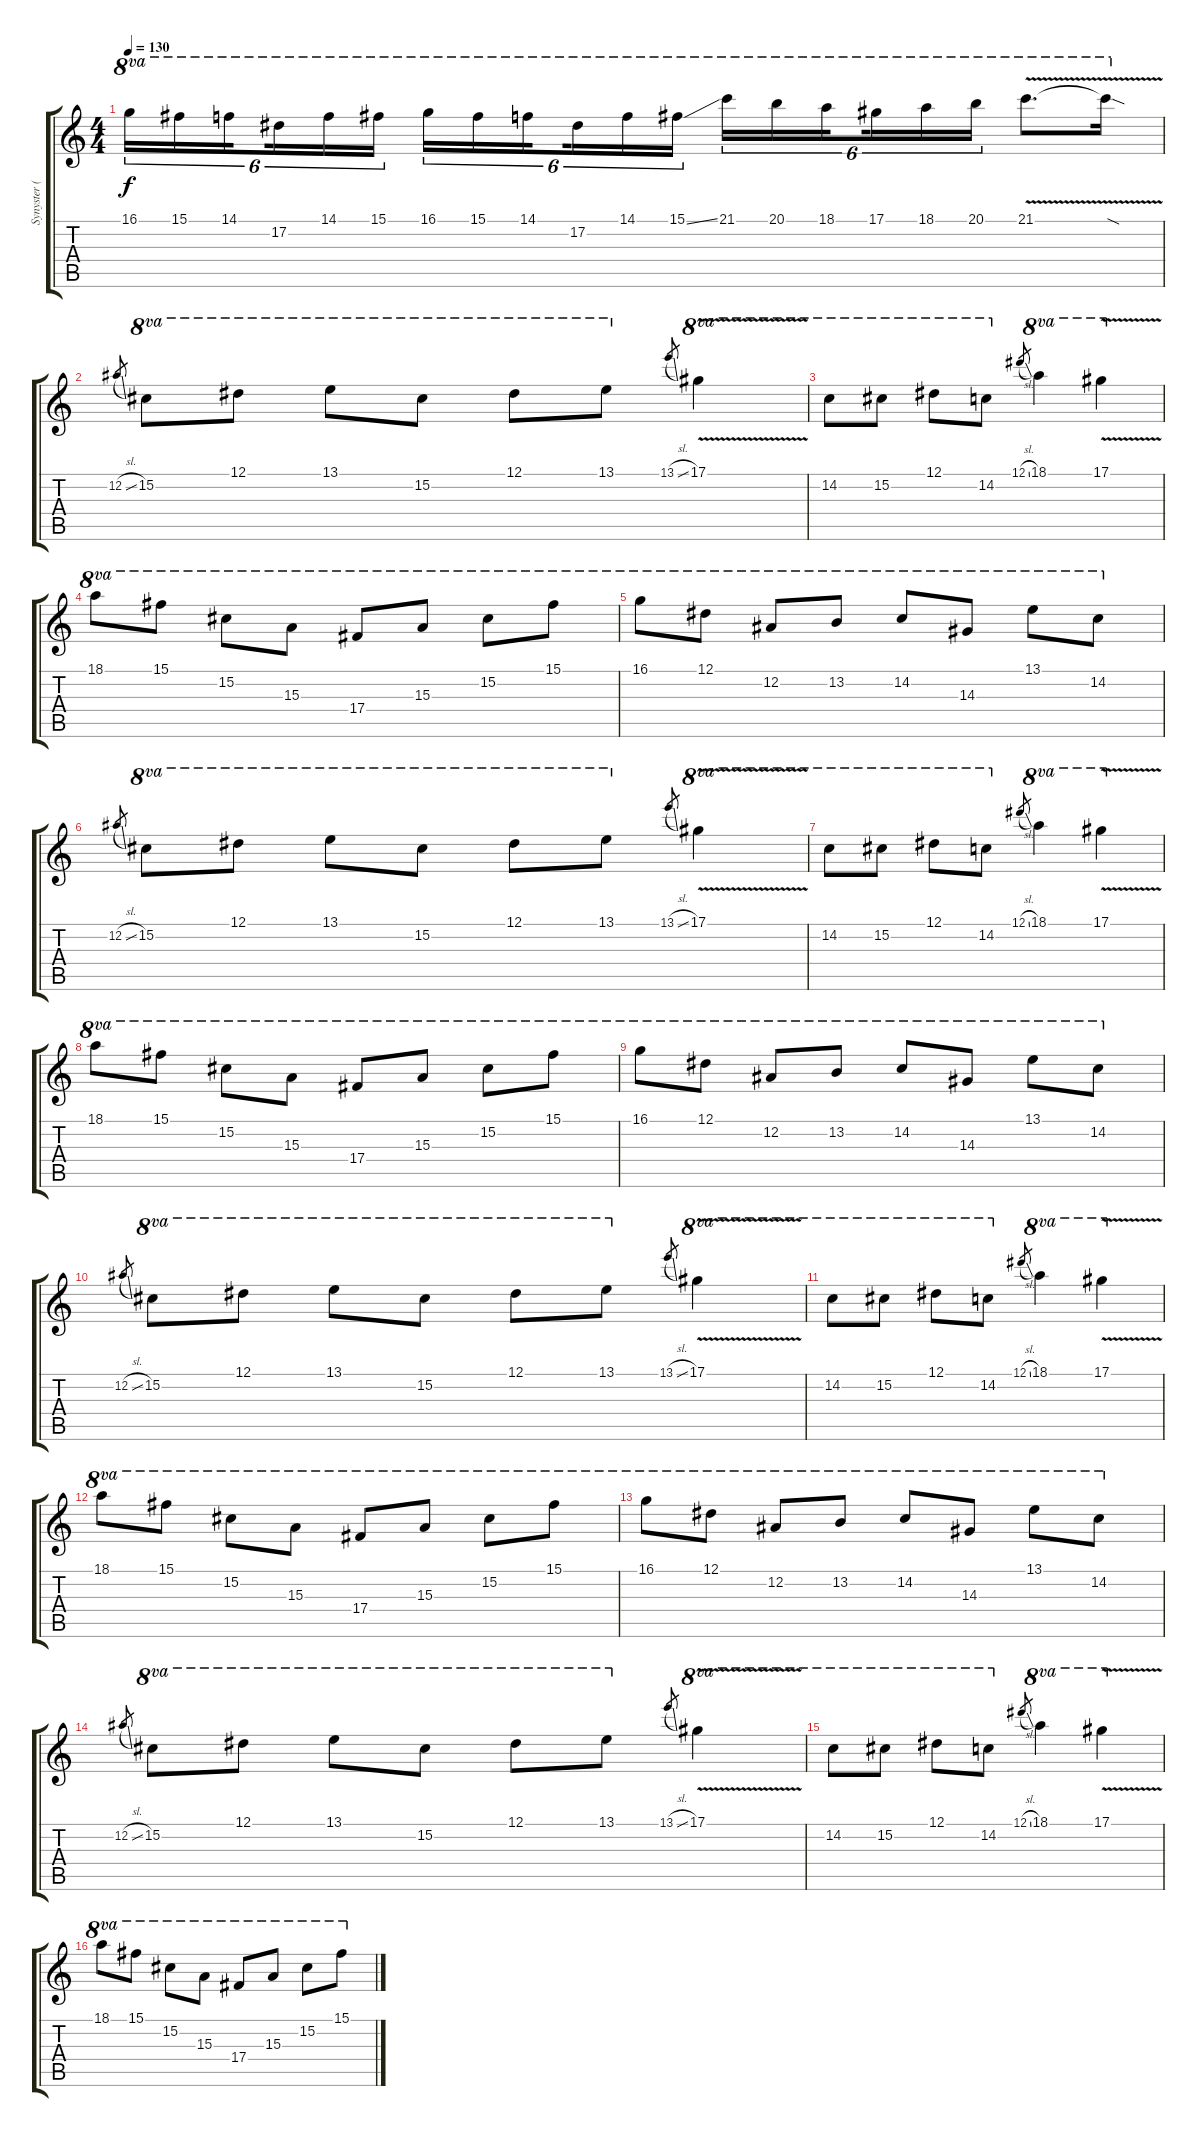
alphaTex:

\track ("Synyster ( Lead Gtr )" "Synyster (") {instrument distortionguitar}
\staff {score tabs}
\tuning (Eb4 Bb3 Gb3 Db3 Ab2 Db2) {hide}
\ts (4 4)
\tempo 130
\clef g2
\ks c
16.1.16{tu (6 4) ot 8va dy f} 15.1.16{tu (6 4) ot 8va} 14.1.16{tu (6 4) ot 8va beam splitsecondary} 17.2.16{tu (6 4) ot 8va} 14.1.16{tu (6 4) ot 8va} 15.1.16{tu (6 4) ot 8va} 16.1.16{tu (6 4) ot 8va} 15.1.16{tu (6 4) ot 8va} 14.1.16{tu (6 4) ot 8va beam splitsecondary} 17.2.16{tu (6 4) ot 8va} 14.1.16{tu (6 4) ot 8va} 15.1{ss}.16{tu (6 4) ot 8va} 21.1.16{tu (6 4) ot 8va} 20.1.16{tu (6 4) ot 8va} 18.1.16{tu (6 4) ot 8va beam splitsecondary} 17.1.16{tu (6 4) ot 8va} 18.1.16{tu (6 4) ot 8va} 20.1.16{tu (6 4) ot 8va} 21.1{v}.8{d ot 8va} 21.1{sod t}.16{ot 8va} |
12.2{sl}.8{gr} 15.2.8{ot 8va} 12.1.8{ot 8va} 13.1.8{ot 8va} 15.2.8{ot 8va} 12.1.8{ot 8va} 13.1.8{ot 8va} 13.1{sl}.8{gr} 17.1{v}.4{ot 8va} |
14.2.8{ot 8va} 15.2.8{ot 8va} 12.1.8{ot 8va} 14.2.8{ot 8va} 12.1{sl}.8{gr} 18.1.4{ot 8va} 17.1{v}.4{ot 8va} |
18.1.8{ot 8va} 15.1.8{ot 8va} 15.2.8{ot 8va} 15.3.8{ot 8va} 17.4.8{ot 8va} 15.3.8{ot 8va} 15.2.8{ot 8va} 15.1.8{ot 8va} |
16.1.8{ot 8va} 12.1.8{ot 8va} 12.2.8{ot 8va} 13.2.8{ot 8va} 14.2.8{ot 8va} 14.3.8{ot 8va} 13.1.8{ot 8va} 14.2.8{ot 8va} |
12.2{sl}.8{gr} 15.2.8{ot 8va} 12.1.8{ot 8va} 13.1.8{ot 8va} 15.2.8{ot 8va} 12.1.8{ot 8va} 13.1.8{ot 8va} 13.1{sl}.8{gr} 17.1{v}.4{ot 8va} |
14.2.8{ot 8va} 15.2.8{ot 8va} 12.1.8{ot 8va} 14.2.8{ot 8va} 12.1{sl}.8{gr} 18.1.4{ot 8va} 17.1{v}.4{ot 8va} |
18.1.8{ot 8va} 15.1.8{ot 8va} 15.2.8{ot 8va} 15.3.8{ot 8va} 17.4.8{ot 8va} 15.3.8{ot 8va} 15.2.8{ot 8va} 15.1.8{ot 8va} |
16.1.8{ot 8va} 12.1.8{ot 8va} 12.2.8{ot 8va} 13.2.8{ot 8va} 14.2.8{ot 8va} 14.3.8{ot 8va} 13.1.8{ot 8va} 14.2.8{ot 8va} |
12.2{sl}.8{gr} 15.2.8{ot 8va} 12.1.8{ot 8va} 13.1.8{ot 8va} 15.2.8{ot 8va} 12.1.8{ot 8va} 13.1.8{ot 8va} 13.1{sl}.8{gr} 17.1{v}.4{ot 8va} |
14.2.8{ot 8va} 15.2.8{ot 8va} 12.1.8{ot 8va} 14.2.8{ot 8va} 12.1{sl}.8{gr} 18.1.4{ot 8va} 17.1{v}.4{ot 8va} |
18.1.8{ot 8va} 15.1.8{ot 8va} 15.2.8{ot 8va} 15.3.8{ot 8va} 17.4.8{ot 8va} 15.3.8{ot 8va} 15.2.8{ot 8va} 15.1.8{ot 8va} |
16.1.8{ot 8va} 12.1.8{ot 8va} 12.2.8{ot 8va} 13.2.8{ot 8va} 14.2.8{ot 8va} 14.3.8{ot 8va} 13.1.8{ot 8va} 14.2.8{ot 8va} |
12.2{sl}.8{gr} 15.2.8{ot 8va} 12.1.8{ot 8va} 13.1.8{ot 8va} 15.2.8{ot 8va} 12.1.8{ot 8va} 13.1.8{ot 8va} 13.1{sl}.8{gr} 17.1{v}.4{ot 8va} |
14.2.8{ot 8va} 15.2.8{ot 8va} 12.1.8{ot 8va} 14.2.8{ot 8va} 12.1{sl}.8{gr} 18.1.4{ot 8va} 17.1{v}.4{ot 8va} |
18.1.8{ot 8va} 15.1.8{ot 8va} 15.2.8{ot 8va} 15.3.8{ot 8va} 17.4.8{ot 8va} 15.3.8{ot 8va} 15.2.8{ot 8va} 15.1.8{ot 8va}
